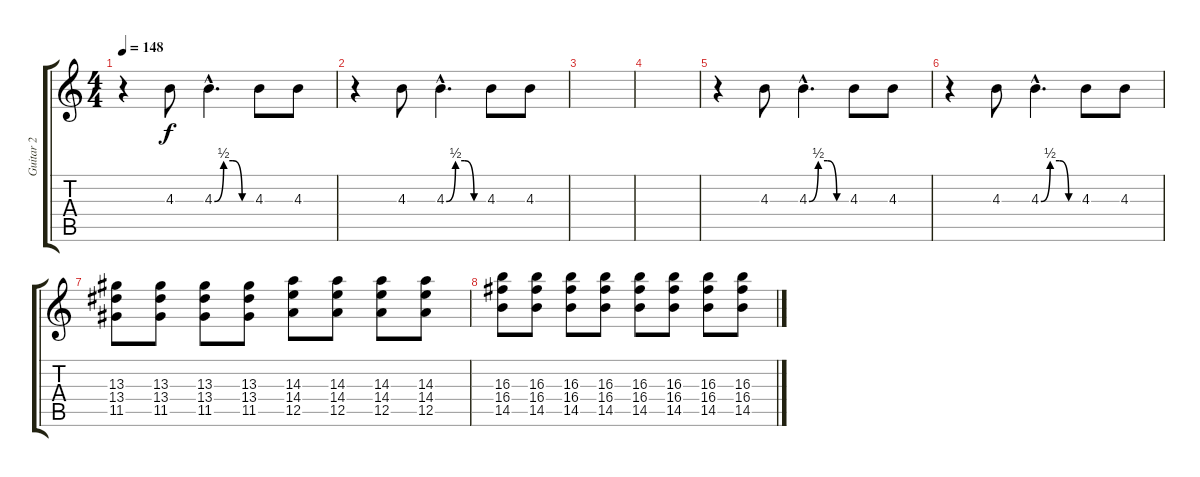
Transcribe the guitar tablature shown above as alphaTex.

\track ("Guitar 2" "Guitar 2") {instrument distortionguitar}
\staff {score tabs}
\tuning (E4 B3 G3 D3 A2 E2) {hide}
\ts (4 4)
\tempo 148
\clef g2
\ks c
r.4{dy f volume 10 instrument distortionguitar} 4.3.8 4.3{be (custom 0 0 15 2 30 2 45 0 60 0) hac}.4{d} 4.3.8 4.3.8 |
r.4 4.3.8 4.3{be (custom 0 0 15 2 30 2 45 0 60 0) hac}.4{d} 4.3.8 4.3.8 |
|
|
r.4 4.3.8 4.3{be (custom 0 0 15 2 30 2 45 0 60 0) hac}.4{d} 4.3.8 4.3.8 |
r.4 4.3.8 4.3{be (custom 0 0 15 2 30 2 45 0 60 0) hac}.4{d} 4.3.8 4.3.8 |
(13.3 13.4 11.5).8 (13.3 13.4 11.5).8 (13.3 13.4 11.5).8 (13.3 13.4 11.5).8 (14.3 14.4 12.5).8 (14.3 14.4 12.5).8 (14.3 14.4 12.5).8 (14.3 14.4 12.5).8 |
(16.3 16.4 14.5).8 (16.3 16.4 14.5).8 (16.3 16.4 14.5).8 (16.3 16.4 14.5).8 (16.3 16.4 14.5).8 (16.3 16.4 14.5).8 (16.3 16.4 14.5).8 (16.3 16.4 14.5).8
